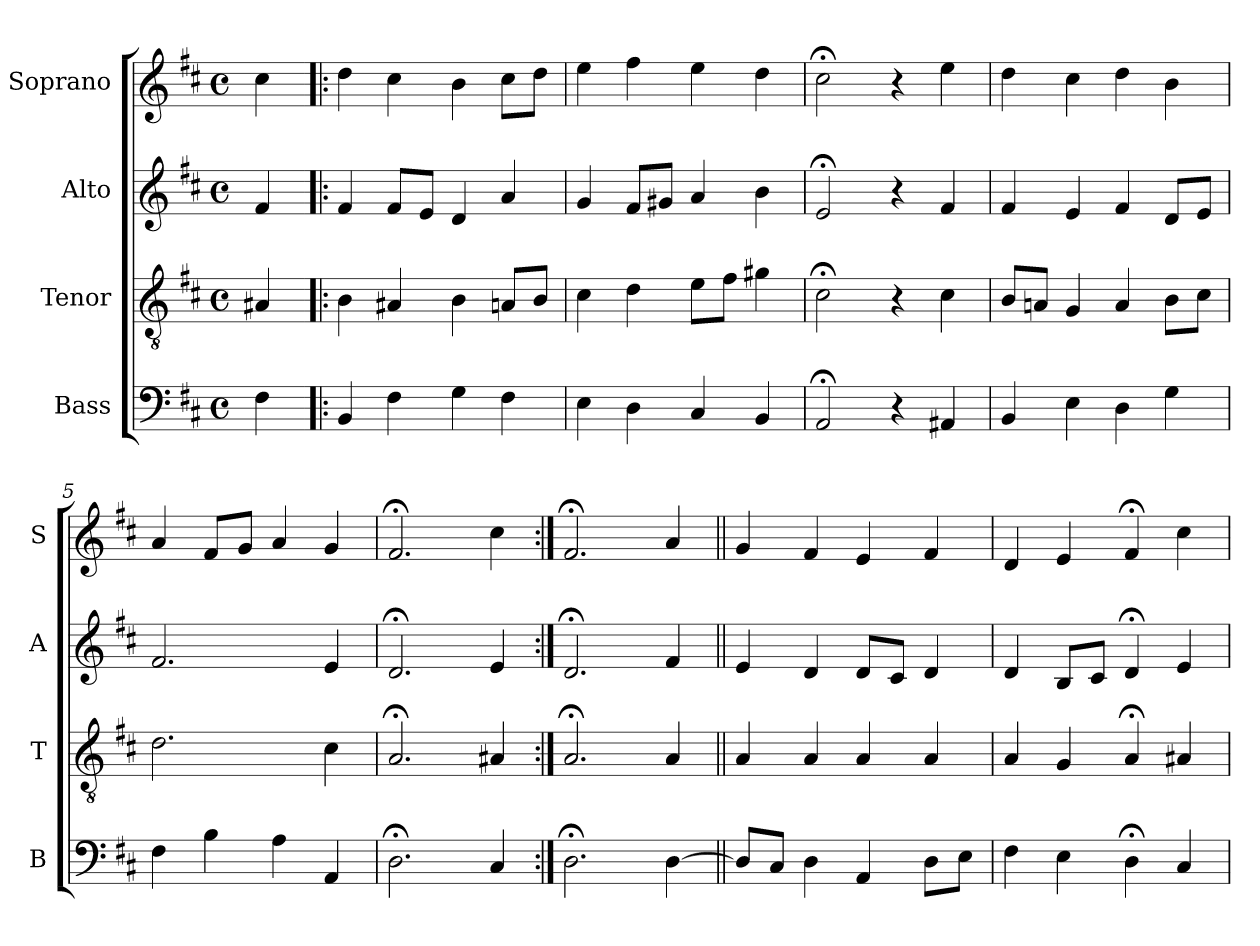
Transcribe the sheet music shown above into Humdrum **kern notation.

**kern	**kern	**kern	**kern
*part4	*part3	*part2	*part1
*staff4	*staff3	*staff2	*staff1
*I"Bass	*I"Tenor	*I"Alto	*I"Soprano
*I'B	*I'T	*I'A	*I'S
*clefF4	*clefGv2	*clefG2	*clefG2
*k[f#c#]	*k[f#c#]	*k[f#c#]	*k[f#c#]
*D:	*D:	*D:	*D:
*M4/4	*M4/4	*M4/4	*M4/4
*met(c)	*met(c)	*met(c)	*met(c)
*MM100	*MM100	*MM100	*MM100
=	=	=	=
4F#	4A#X	4f#	4cc#
=1!|:	=1!|:	=1!|:	=1!|:
4BB	4B	4f#	4dd
4F#	4A#X	8f#L	4cc#
.	.	8eJ	.
4G	4B	4d	4b
4F#	8AnL	4a	8cc#L
.	8BJ	.	8ddJ
=2	=2	=2	=2
4E	4c#	4g	4ee
4D	4d	8f#L	4ff#
.	.	8g#XJ	.
4C#	8eL	4a	4ee
.	8f#J	.	.
4BB	4g#X	4b	4dd
=3	=3	=3	=3
2AA;<	2c#;<	2e;<	2cc#;<
4r	4r	4r	4r
4AA#X	4c#	4f#	4ee
=4	=4	=4	=4
4BB	8BL	4f#	4dd
.	8AnJ	.	.
4E	4G	4e	4cc#
4D	4A	4f#	4dd
4G	8BL	8dL	4b
.	8c#J	8eJ	.
=5	=5	=5	=5
4F#	2.d	2.f#	4a
4B	.	.	8f#L
.	.	.	8gJ
4A	.	.	4a
4AA	4c#	4e	4g
=6	=6	=6	=6
2.D;<	2.A;<	2.d;<	2.f#;<
4C#	4A#X	4e	4cc#
=7:|!	=7:|!	=7:|!	=7:|!
2.D;<	2.A;<	2.d;<	2.f#;<
[4D	4A	4f#	4a
=8||	=8||	=8||	=8||
8DL]	4A	4e	4g
8C#J	.	.	.
4D	4A	4d	4f#
4AA	4A	8dL	4e
.	.	8c#J	.
8DL	4A	4d	4f#
8EJ	.	.	.
=9	=9	=9	=9
4F#	4A	4d	4d
4E	4G	8BL	4e
.	.	8c#J	.
4D;<	4A;<	4d;<	4f#;<
4C#	4A#Xi	4ei	4cc#
=	=	=	=
*-	*-	*-	*-
